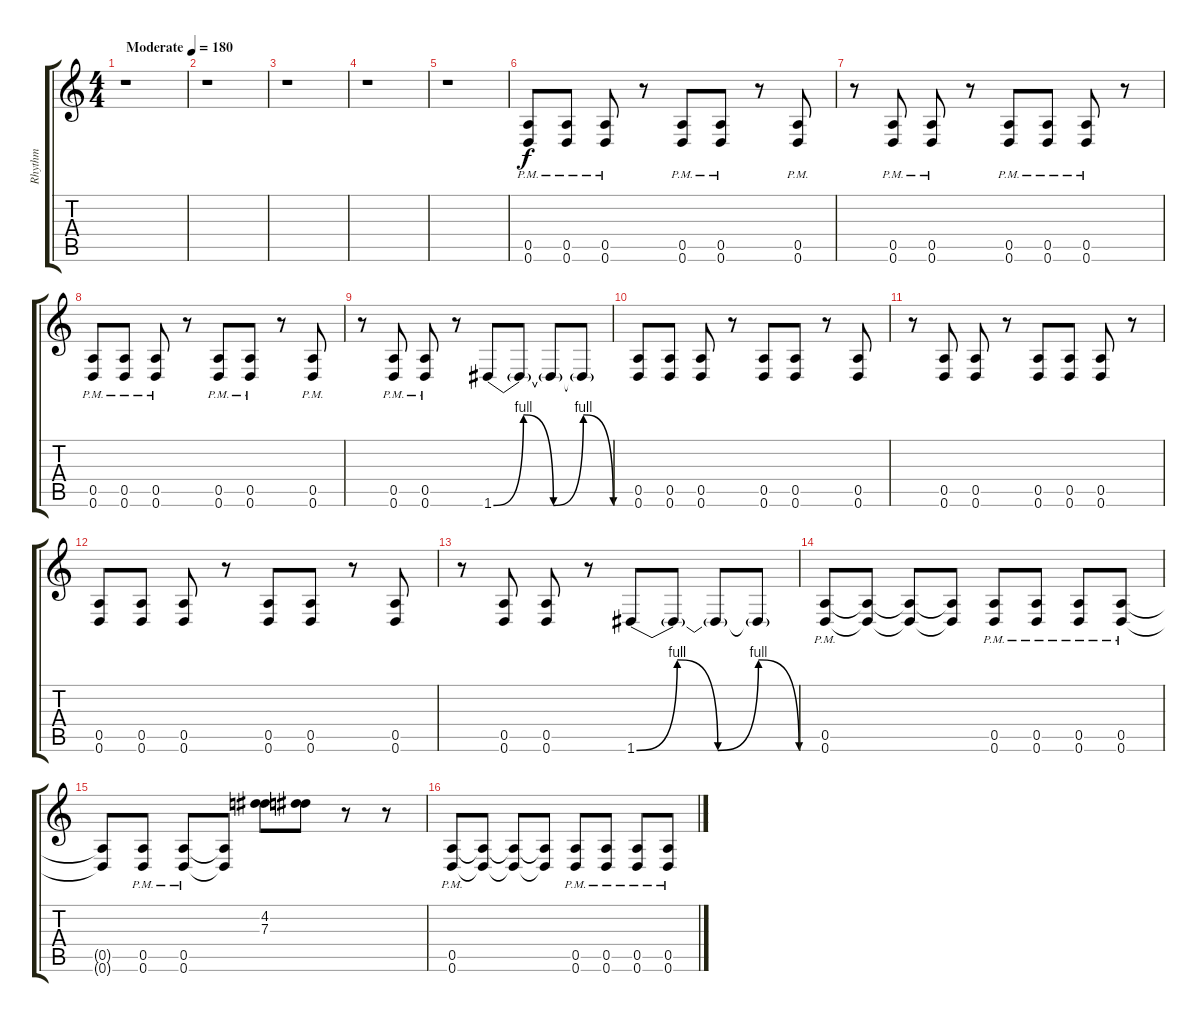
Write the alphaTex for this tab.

\track ("Rhythm" "Rhythm") {instrument distortionguitar}
\staff {score tabs}
\tuning (E4 B3 G3 D3 A2 D2) {hide}
\ts (4 4)
\tempo (180 "Moderate")
\clef g2
\ks c
r.1{dy f instrument distortionguitar} |
r.1 |
r.1 |
r.1 |
r.1 |
(0.5{pm} 0.6{pm}).8 (0.5{pm} 0.6{pm}).8 (0.5{pm} 0.6{pm}).8 r.8 (0.5{pm} 0.6{pm}).8 (0.5{pm} 0.6{pm}).8 r.8 (0.5{pm} 0.6{pm}).8 |
r.8 (0.5{pm} 0.6{pm}).8 (0.5{pm} 0.6{pm}).8 r.8 (0.5{pm} 0.6{pm}).8 (0.5{pm} 0.6{pm}).8 (0.5{pm} 0.6{pm}).8 r.8 |
(0.5{pm} 0.6{pm}).8 (0.5{pm} 0.6{pm}).8 (0.5{pm} 0.6{pm}).8 r.8 (0.5{pm} 0.6{pm}).8 (0.5{pm} 0.6{pm}).8 r.8 (0.5{pm} 0.6{pm}).8 |
r.8 (0.5{pm} 0.6{pm}).8 (0.5{pm} 0.6{pm}).8 r.8 1.6{be (custom 0 0 15 4 30 0 45 4 60 0)}.8 1.6{t}.8 1.6{t}.8 1.6{t}.8 |
(0.5 0.6).8 (0.5 0.6).8 (0.5 0.6).8 r.8 (0.5 0.6).8 (0.5 0.6).8 r.8 (0.5 0.6).8 |
r.8 (0.5 0.6).8 (0.5 0.6).8 r.8 (0.5 0.6).8 (0.5 0.6).8 (0.5 0.6).8 r.8 |
(0.5 0.6).8 (0.5 0.6).8 (0.5 0.6).8 r.8 (0.5 0.6).8 (0.5 0.6).8 r.8 (0.5 0.6).8 |
r.8 (0.5 0.6).8 (0.5 0.6).8 r.8 1.6{be (custom 0 0 15 4 30 0 45 4 60 0)}.8 1.6{t}.8 1.6{t}.8 1.6{t}.8 |
(0.5{pm} 0.6{pm}).8 (0.5{t} 0.6{t}).8 (0.5{t} 0.6{t}).8 (0.5{t} 0.6{t}).8 (0.5{pm} 0.6{pm}).8 (0.5{pm} 0.6{pm}).8 (0.5{pm} 0.6{pm}).8 (0.5{pm} 0.6{pm}).8 |
(0.5{t} 0.6{t}).8 (0.5{pm} 0.6{pm}).8 (0.5{pm} 0.6{pm}).8 (0.5{t} 0.6{t}).8 (4.2 7.3).8 (4.2{t} 7.3{t}).8 r.8 r.8 |
(0.5{pm} 0.6{pm}).8 (0.5{t} 0.6{t}).8 (0.5{t} 0.6{t}).8 (0.5{t} 0.6{t}).8 (0.5{pm} 0.6{pm}).8 (0.5{pm} 0.6{pm}).8 (0.5{pm} 0.6{pm}).8 (0.5{pm} 0.6{pm}).8
